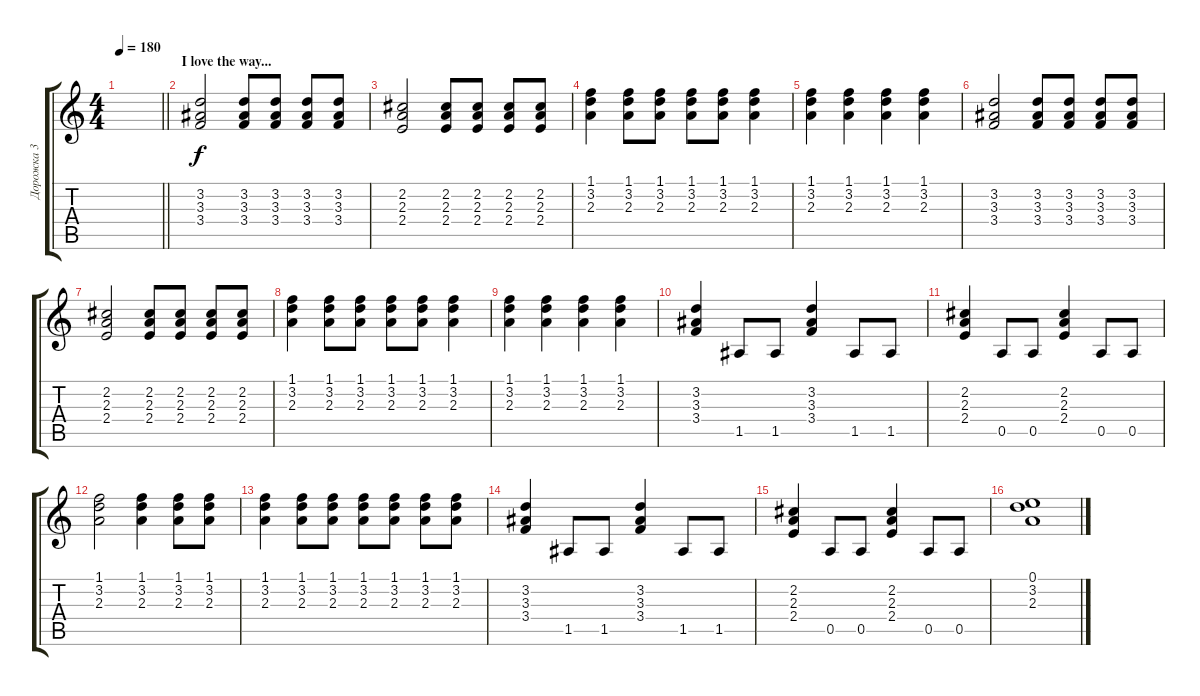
\track ("Дорожка 3" "Дорожка 3") {instrument distortionguitar}
\staff {score tabs}
\tuning (E4 B3 G3 D3 A2 E2) {hide}
\ts (4 4)
\tempo 180
\clef g2
\barLineRight lightlight
\ks c
|
\section ("" "I love the way...")
(3.2 3.3 3.4).2 (3.2 3.3 3.4).8 (3.2 3.3 3.4).8 (3.2 3.3 3.4).8 (3.2 3.3 3.4).8 |
(2.2 2.3 2.4).2 (2.2 2.3 2.4).8 (2.2 2.3 2.4).8 (2.2 2.3 2.4).8 (2.2 2.3 2.4).8 |
(1.1 3.2 2.3).4 (1.1 3.2 2.3).8 (1.1 3.2 2.3).8 (1.1 3.2 2.3).8 (1.1 3.2 2.3).8 (1.1 3.2 2.3).4 |
(1.1 3.2 2.3).4 (1.1 3.2 2.3).4 (1.1 3.2 2.3).4 (1.1 3.2 2.3).4 |
(3.2 3.3 3.4).2 (3.2 3.3 3.4).8 (3.2 3.3 3.4).8 (3.2 3.3 3.4).8 (3.2 3.3 3.4).8 |
(2.2 2.3 2.4).2 (2.2 2.3 2.4).8 (2.2 2.3 2.4).8 (2.2 2.3 2.4).8 (2.2 2.3 2.4).8 |
(1.1 3.2 2.3).4 (1.1 3.2 2.3).8 (1.1 3.2 2.3).8 (1.1 3.2 2.3).8 (1.1 3.2 2.3).8 (1.1 3.2 2.3).4 |
(1.1 3.2 2.3).4 (1.1 3.2 2.3).4 (1.1 3.2 2.3).4 (1.1 3.2 2.3).4 |
(3.2 3.3 3.4).4 1.5.8 1.5.8 (3.2 3.3 3.4).4 1.5.8 1.5.8 |
(2.2 2.3 2.4).4 0.5.8 0.5.8 (2.2 2.3 2.4).4 0.5.8 0.5.8 |
(1.1 3.2 2.3).2 (1.1 3.2 2.3).4 (1.1 3.2 2.3).8 (1.1 3.2 2.3).8 |
(1.1 3.2 2.3).4 (1.1 3.2 2.3).8 (1.1 3.2 2.3).8 (1.1 3.2 2.3).8 (1.1 3.2 2.3).8 (1.1 3.2 2.3).8 (1.1 3.2 2.3).8 |
(3.2 3.3 3.4).4 1.5.8 1.5.8 (3.2 3.3 3.4).4 1.5.8 1.5.8 |
(2.2 2.3 2.4).4 0.5.8 0.5.8 (2.2 2.3 2.4).4 0.5.8 0.5.8 |
(0.1 3.2 2.3).1
